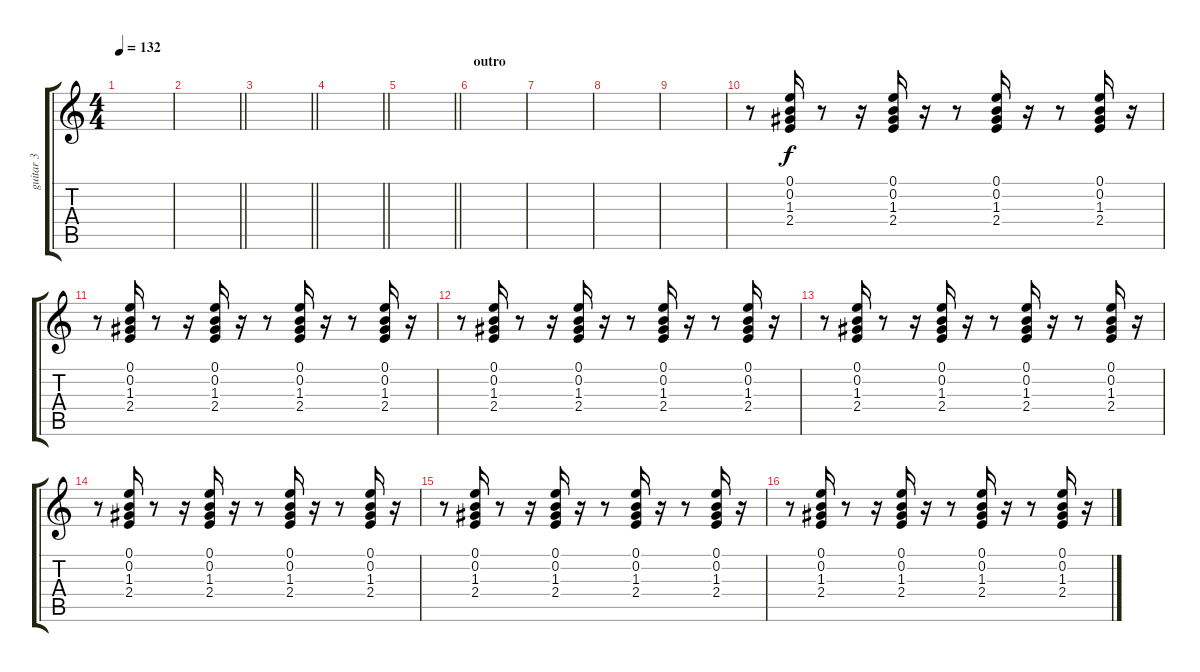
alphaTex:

\track ("guitar 3" "guitar 3") {instrument electricguitarjazz}
\staff {score tabs}
\tuning (E4 B3 G3 D3 A2 E2) {hide}
\ts (4 4)
\tempo 132
\clef g2
\ks c
|
\barLineRight lightlight
|
\barLineRight lightlight
|
\barLineRight lightlight
|
\barLineRight lightlight
|
\section ("" "outro")
|
|
|
|
r.8 (0.1 0.2 1.3 2.4).16{volume 12 instrument electricguitarclean} r.8 r.16 (0.1 0.2 1.3 2.4).16 r.16 r.8 (0.1 0.2 1.3 2.4).16 r.16 r.8 (0.1 0.2 1.3 2.4).16 r.16 |
r.8 (0.1 0.2 1.3 2.4).16 r.8 r.16 (0.1 0.2 1.3 2.4).16 r.16 r.8 (0.1 0.2 1.3 2.4).16 r.16 r.8 (0.1 0.2 1.3 2.4).16 r.16 |
r.8 (0.1 0.2 1.3 2.4).16 r.8 r.16 (0.1 0.2 1.3 2.4).16 r.16 r.8 (0.1 0.2 1.3 2.4).16 r.16 r.8 (0.1 0.2 1.3 2.4).16 r.16 |
r.8 (0.1 0.2 1.3 2.4).16 r.8 r.16 (0.1 0.2 1.3 2.4).16 r.16 r.8 (0.1 0.2 1.3 2.4).16 r.16 r.8 (0.1 0.2 1.3 2.4).16 r.16 |
r.8 (0.1 0.2 1.3 2.4).16 r.8 r.16 (0.1 0.2 1.3 2.4).16 r.16 r.8 (0.1 0.2 1.3 2.4).16 r.16 r.8 (0.1 0.2 1.3 2.4).16 r.16 |
r.8 (0.1 0.2 1.3 2.4).16 r.8 r.16 (0.1 0.2 1.3 2.4).16 r.16 r.8 (0.1 0.2 1.3 2.4).16 r.16 r.8 (0.1 0.2 1.3 2.4).16 r.16 |
r.8 (0.1 0.2 1.3 2.4).16 r.8 r.16 (0.1 0.2 1.3 2.4).16 r.16 r.8 (0.1 0.2 1.3 2.4).16 r.16 r.8 (0.1 0.2 1.3 2.4).16 r.16
